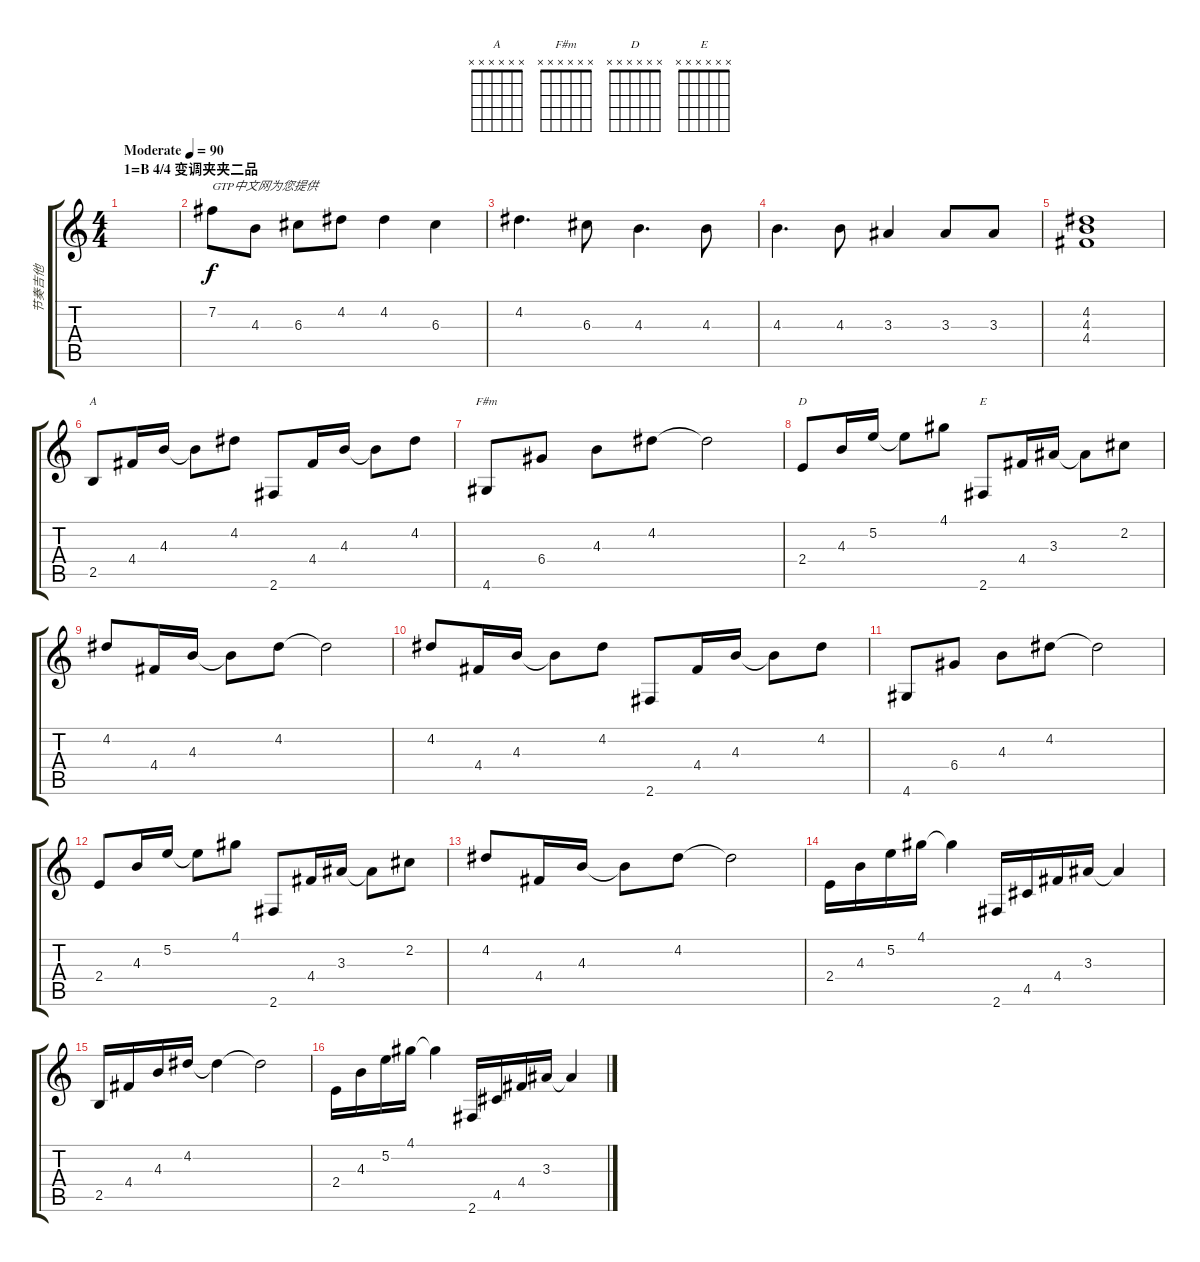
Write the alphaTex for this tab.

\track ("节奏吉他" "节奏吉他") {instrument acousticguitarsteel}
\staff {score tabs}
\tuning (E4 B3 G3 D3 A2 E2) {hide}
\chord ("A" x x x x x x)
\chord ("F#m" x x x x x x)
\chord ("D" x x x x x x)
\chord ("E" x x x x x x)
\ts (4 4)
\section ("" "1=B 4/4 变调夹夹二品")
\tempo (90 "Moderate")
\clef g2
\ks c
|
7.2.8{txt "GTP中文网为您提供"} 4.3.8 6.3.8 4.2.8 4.2.4 6.3.4 |
4.2.4{d} 6.3.8 4.3.4{d} 4.3.8 |
4.3.4{d} 4.3.8 3.3.4 3.3.8 3.3.8 |
(4.2 4.3 4.4).1 |
2.5.8{ch "A"} 4.4.16 4.3.16 4.3{t}.8 4.2.8 2.6.8 4.4.16 4.3.16 4.3{t}.8 4.2.8 |
4.6.8{ch "F#m"} 6.4.8 4.3.8 4.2.8 4.2{t}.2 |
2.4.8{ch "D"} 4.3.16 5.2.16 5.2{t}.8 4.1.8 2.6.8{ch "E"} 4.4.16 3.3.16 3.3{t}.8 2.2.8 |
4.2.8 4.4.16 4.3.16 4.3{t}.8 4.2.8 4.2{t}.2 |
4.2.8 4.4.16 4.3.16 4.3{t}.8 4.2.8 2.6.8 4.4.16 4.3.16 4.3{t}.8 4.2.8 |
4.6.8 6.4.8 4.3.8 4.2.8 4.2{t}.2 |
2.4.8 4.3.16 5.2.16 5.2{t}.8 4.1.8 2.6.8 4.4.16 3.3.16 3.3{t}.8 2.2.8 |
4.2.8 4.4.16 4.3.16 4.3{t}.8 4.2.8 4.2{t}.2 |
2.4.16 4.3.16 5.2.16 4.1.16 4.1{t}.4 2.6.16 4.5.16 4.4.16 3.3.16 3.3{t}.4 |
2.5.16 4.4.16 4.3.16 4.2.16 4.2{t}.4 4.2{t}.2 |
2.4.16 4.3.16 5.2.16 4.1.16 4.1{t}.4 2.6.16 4.5.16 4.4.16 3.3.16 3.3{t}.4
